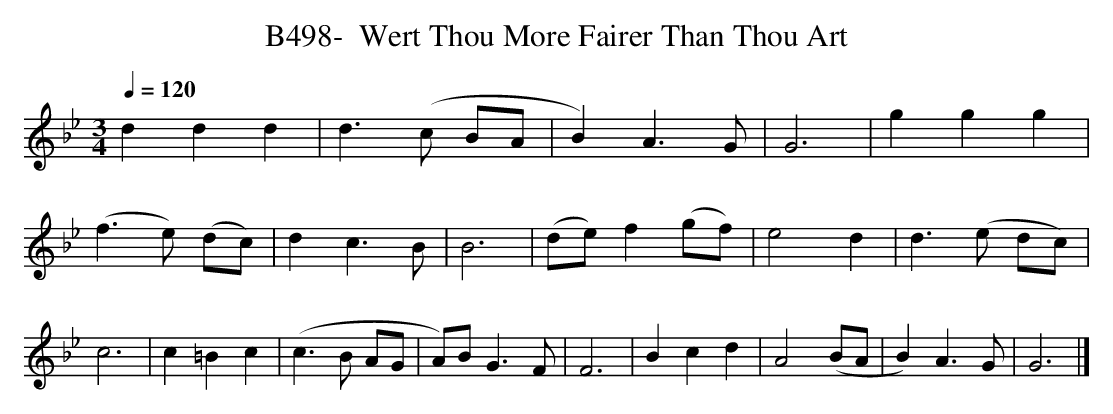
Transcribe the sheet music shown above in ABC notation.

X:1
T:B498-  Wert Thou More Fairer Than Thou Art
Q:1/4=120
L:1/4
M:3/4
K:Gm
ddd|d3/2(c/ B/A/|B)A3/2G/|G3|\
ggg|(f3/2e/) (d/c/)|dc3/2B/|B3|\
(d/e/)f(g/f/)|e2d|d3/2(e/ d/c/)|c3|\
c=Bc|(c3/2B/ A/G/|A/)B/G3/2F/|F3|\
":s:"ffg|e2f|d3/2(e/ d/c/)|c3|\
Bcd|A2(B/A/|B)A3/2G/|G3|]
